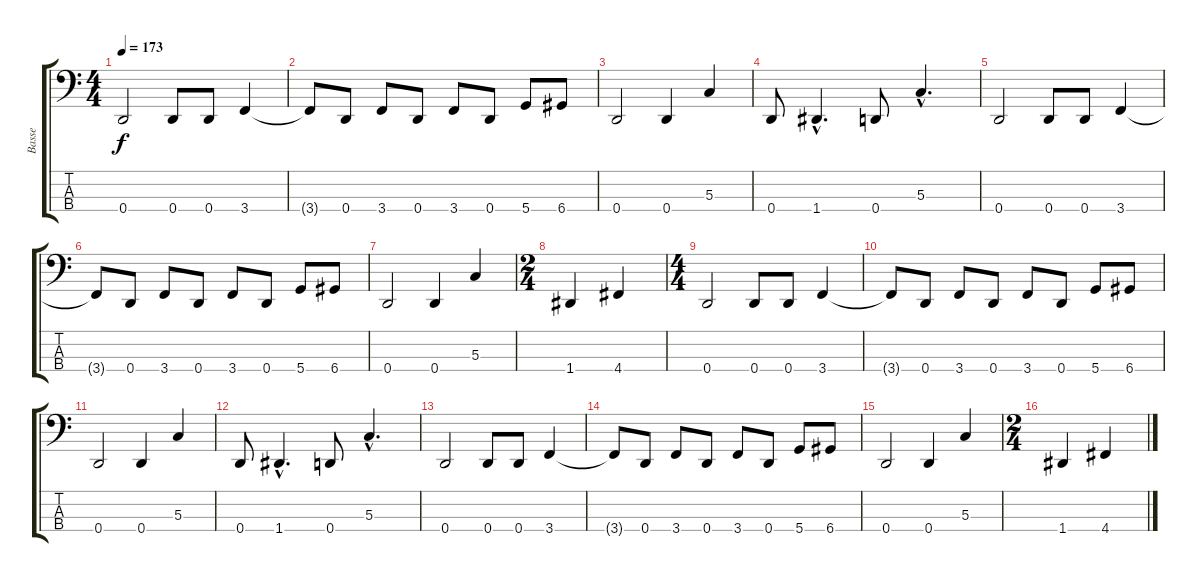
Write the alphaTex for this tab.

\track ("Basse" "Basse") {instrument electricbassfinger}
\staff {score tabs}
\tuning (F2 C2 G1 D1) {hide}
\ts (4 4)
\tempo 173
\clef f4
\ks c
0.4.2{dy f} 0.4.8 0.4.8 3.4.4 |
3.4{t}.8 0.4.8 3.4.8 0.4.8 3.4.8 0.4.8 5.4.8 6.4.8 |
0.4.2 0.4.4 5.3.4 |
0.4.8 1.4{hac}.4{d} 0.4.8 5.3{hac}.4{d} |
0.4.2 0.4.8 0.4.8 3.4.4 |
3.4{t}.8 0.4.8 3.4.8 0.4.8 3.4.8 0.4.8 5.4.8 6.4.8 |
0.4.2 0.4.4 5.3.4 |
\ts (2 4)
1.4.4 4.4.4 |
\ts (4 4)
0.4.2 0.4.8 0.4.8 3.4.4 |
3.4{t}.8 0.4.8 3.4.8 0.4.8 3.4.8 0.4.8 5.4.8 6.4.8 |
0.4.2 0.4.4 5.3.4 |
0.4.8 1.4{hac}.4{d} 0.4.8 5.3{hac}.4{d} |
0.4.2 0.4.8 0.4.8 3.4.4 |
3.4{t}.8 0.4.8 3.4.8 0.4.8 3.4.8 0.4.8 5.4.8 6.4.8 |
0.4.2 0.4.4 5.3.4 |
\ts (2 4)
1.4.4 4.4.4
